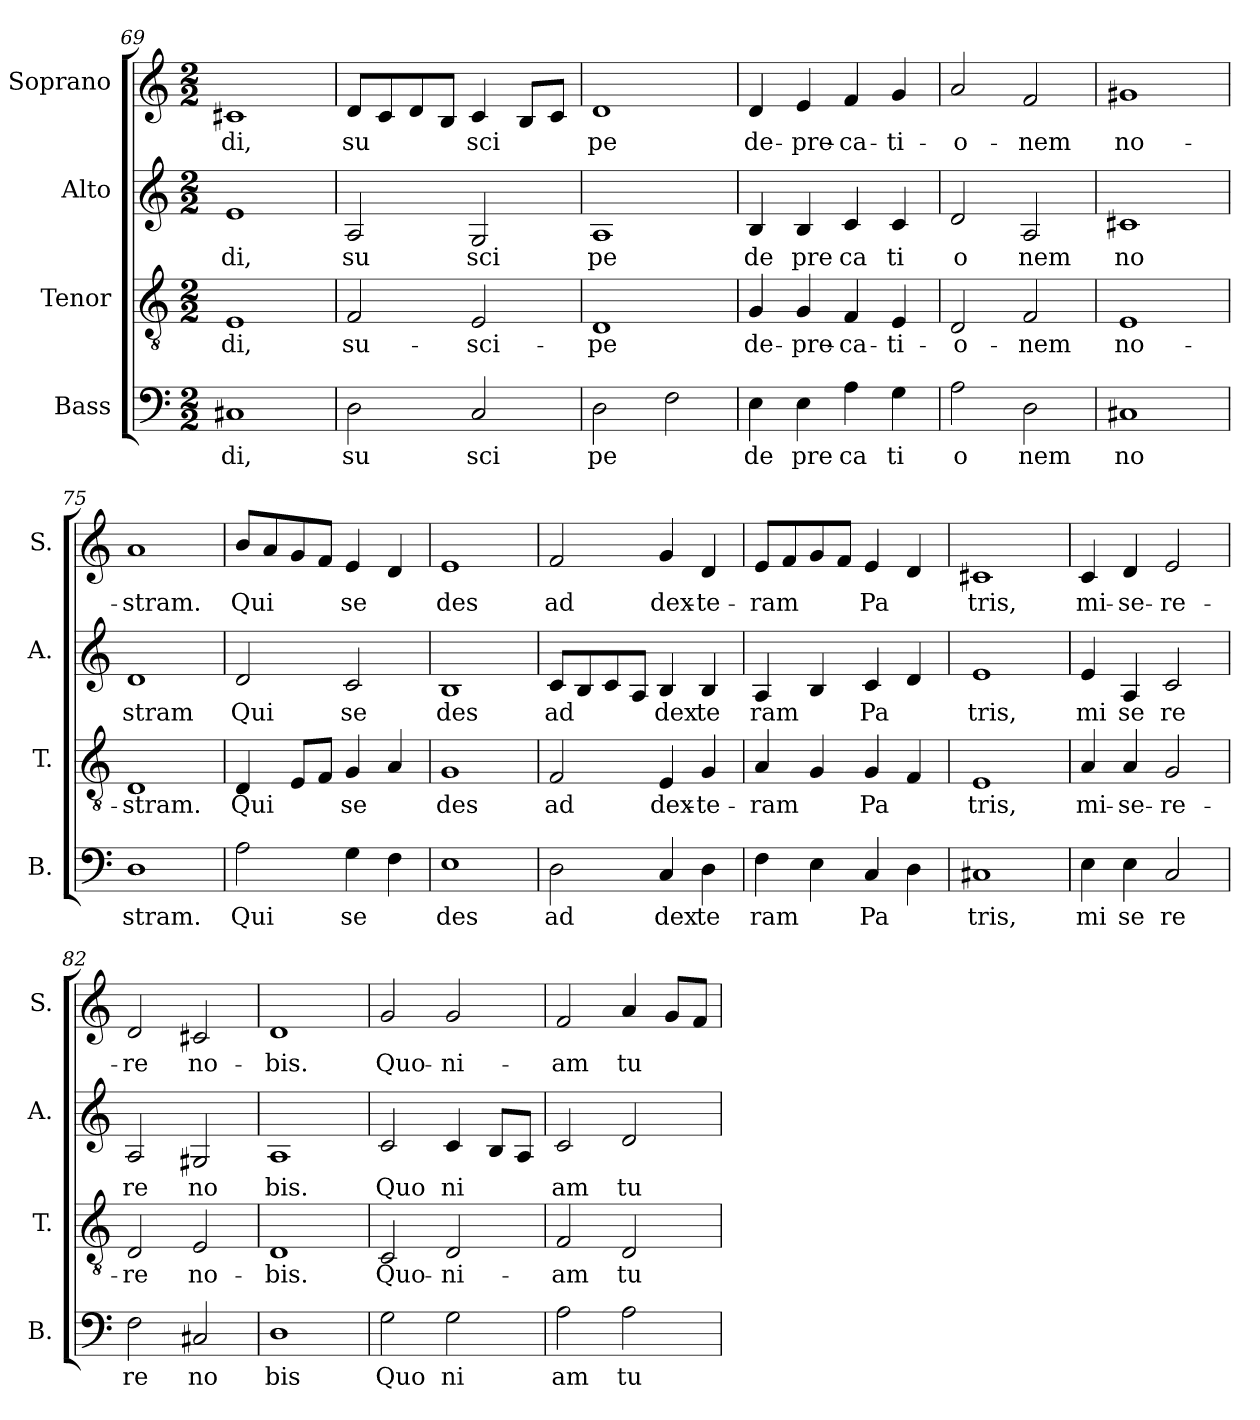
**kern	**text	**kern	**text	**kern	**text	**kern	**text
*part4	*part4	*part3	*part3	*part2	*part2	*part1	*part1
*staff4	*staff4	*staff3	*staff3	*staff2	*staff2	*staff1	*staff1
*I"Bass	*	*I"Tenor	*	*I"Alto	*	*I"Soprano	*
*I'B.	*	*I'T.	*	*I'A.	*	*I'S.	*
*clefF4	*	*clefGv2	*	*clefG2	*	*clefG2	*
*k[]	*	*k[]	*	*k[]	*	*k[]	*
*M2/2	*	*M2/2	*	*M2/2	*	*M2/2	*
=69	=69	=69	=69	=69	=69	=69	=69
!	!LO:LY:b	!	!LO:LY:b	!	!LO:LY:b	!	!LO:LY:b
1C#X	di,	1E	di,	1e	di,	1c#X	-di,
!!LO:PB:g=z
=70	=70	=70	=70	=70	=70	=70	=70
!	!LO:LY:b	!	!LO:LY:b	!	!LO:LY:b	!	!LO:LY:b
2D\	su	2F/	su-	2A/	su	8d/L	su
.	.	.	.	.	.	8c/	.
.	.	.	.	.	.	8d/	.
.	.	.	.	.	.	8B/J	.
!	!LO:LY:b	!	!LO:LY:b	!	!LO:LY:b	!	!LO:LY:b
2C/	sci	2E/	-sci-	2G/	sci	4c/	sci
.	.	.	.	.	.	8B/L	.
.	.	.	.	.	.	8c/J	.
=71	=71	=71	=71	=71	=71	=71	=71
!	!LO:LY:b	!	!LO:LY:b	!	!LO:LY:b	!	!LO:LY:b
2D\	pe	1D	-pe	1A	pe	1d	pe
2F\	.	.	.	.	.	.	.
=72	=72	=72	=72	=72	=72	=72	=72
!	!LO:LY:b	!	!LO:LY:b	!	!LO:LY:b	!	!LO:LY:b
4E\	de	4G/	de-	4B/	de	4d/	de-
!	!LO:LY:b	!	!LO:LY:b	!	!LO:LY:b	!	!LO:LY:b
4E\	pre	4G/	-pre-	4B/	pre	4e/	-pre-
!	!LO:LY:b	!	!LO:LY:b	!	!LO:LY:b	!	!LO:LY:b
4A\	ca	4F/	-ca-	4c/	ca	4f/	-ca-
!	!LO:LY:b	!	!LO:LY:b	!	!LO:LY:b	!	!LO:LY:b
4G\	ti	4E/	-ti-	4c/	ti	4g/	-ti-
=73	=73	=73	=73	=73	=73	=73	=73
!	!LO:LY:b	!	!LO:LY:b	!	!LO:LY:b	!	!LO:LY:b
2A\	o	2D/	-o-	2d/	o	2a/	-o-
!	!LO:LY:b	!	!LO:LY:b	!	!LO:LY:b	!	!LO:LY:b
2D\	nem	2F/	-nem	2A/	nem	2f/	-nem
=74	=74	=74	=74	=74	=74	=74	=74
!	!LO:LY:b	!	!LO:LY:b	!	!LO:LY:b	!	!LO:LY:b
1C#X	no	1E	no-	1c#X	no	1g#X	no-
=75	=75	=75	=75	=75	=75	=75	=75
!	!LO:LY:b	!	!LO:LY:b	!	!LO:LY:b	!	!LO:LY:b
1D	stram.	1D	-stram.	1d	stram	1a	-stram.
=76	=76	=76	=76	=76	=76	=76	=76
!	!LO:LY:b	!	!LO:LY:b	!	!LO:LY:b	!	!LO:LY:b
2A\	Qui	4D/	Qui	2d/	Qui	8b/L	Qui
.	.	.	.	.	.	8a/	.
.	.	8E/L	.	.	.	8g/	.
.	.	8F/J	.	.	.	8f/J	.
!	!LO:LY:b	!	!LO:LY:b	!	!LO:LY:b	!	!LO:LY:b
4G\	se	4G/	-se	2c/	se	4e/	se
4F\	.	4A/	.	.	.	4d/	.
=77	=77	=77	=77	=77	=77	=77	=77
!	!LO:LY:b	!	!LO:LY:b	!	!LO:LY:b	!	!LO:LY:b
1E	des	1G	des	1B	des	1e	des
!!LO:LB:g=z
=78	=78	=78	=78	=78	=78	=78	=78
!	!LO:LY:b	!	!LO:LY:b	!	!LO:LY:b	!	!LO:LY:b
2D\	ad	2F/	ad	8c/L	ad	2f/	ad
.	.	.	.	8B/	.	.	.
.	.	.	.	8c/	.	.	.
.	.	.	.	8A/J	.	.	.
!	!LO:LY:b	!	!LO:LY:b	!	!LO:LY:b	!	!LO:LY:b
4C/	dex	4E/	dex-	4B/	dex	4g/	dex-
!	!LO:LY:b	!	!LO:LY:b	!	!LO:LY:b	!	!LO:LY:b
4D\	te	4G/	-te-	4B/	te	4d/	-te-
=79	=79	=79	=79	=79	=79	=79	=79
!	!LO:LY:b	!	!LO:LY:b	!	!LO:LY:b	!	!LO:LY:b
4F\	ram	4A/	-ram	4A/	ram	8e/L	-ram
.	.	.	.	.	.	8f/	.
4E\	.	4G/	.	4B/	.	8g/	.
.	.	.	.	.	.	8f/J	.
!	!LO:LY:b	!	!LO:LY:b	!	!LO:LY:b	!	!LO:LY:b
4C/	Pa	4G/	Pa	4c/	Pa	4e/	Pa
4D\	.	4F/	.	4d/	.	4d/	.
=80	=80	=80	=80	=80	=80	=80	=80
!	!LO:LY:b	!	!LO:LY:b	!	!LO:LY:b	!	!LO:LY:b
1C#X	tris,	1E	tris,	1e	tris,	1c#X	tris,
=81	=81	=81	=81	=81	=81	=81	=81
!	!LO:LY:b	!	!LO:LY:b	!	!LO:LY:b	!	!LO:LY:b
4E\	mi	4A/	mi-	4e/	mi	4c/	mi-
!	!LO:LY:b	!	!LO:LY:b	!	!LO:LY:b	!	!LO:LY:b
4E\	se	4A/	-se-	4A/	se	4d/	-se-
!	!LO:LY:b	!	!LO:LY:b	!	!LO:LY:b	!	!LO:LY:b
2C/	re	2G/	-re-	2c/	re	2e/	-re-
=82	=82	=82	=82	=82	=82	=82	=82
!	!LO:LY:b	!	!LO:LY:b	!	!LO:LY:b	!	!LO:LY:b
2F\	re	2D/	-re	2A/	re	2d/	-re
!	!LO:LY:b	!	!LO:LY:b	!	!LO:LY:b	!	!LO:LY:b
2C#X/	no	2E/	no-	2G#X/	no	2c#X/	no-
=83	=83	=83	=83	=83	=83	=83	=83
!	!LO:LY:b	!	!LO:LY:b	!	!LO:LY:b	!	!LO:LY:b
1D	bis	1D	-bis.	1A	bis.	1d	-bis.
=84	=84	=84	=84	=84	=84	=84	=84
!	!LO:LY:b	!	!LO:LY:b	!	!LO:LY:b	!	!LO:LY:b
2G\	Quo	2C/	Quo-	2c/	Quo	2g/	Quo-
!	!LO:LY:b	!	!LO:LY:b	!	!LO:LY:b	!	!LO:LY:b
2G\	ni	2D/	-ni-	4c/	ni	2g/	-ni-
.	.	.	.	8B/L	.	.	.
.	.	.	.	8A/J	.	.	.
=85	=85	=85	=85	=85	=85	=85	=85
!	!LO:LY:b	!	!LO:LY:b	!	!LO:LY:b	!	!LO:LY:b
2A\	am	2F/	-am	2c/	am	2f/	-am
!	!LO:LY:b	!	!LO:LY:b	!	!LO:LY:b	!	!LO:LY:b
2A\	tu	2D/	tu	2d/	tu	4a/	tu
.	.	.	.	.	.	8g/L	.
.	.	.	.	.	.	8f/J	.
=	=	=	=	=	=	=	=
*-	*-	*-	*-	*-	*-	*-	*-
